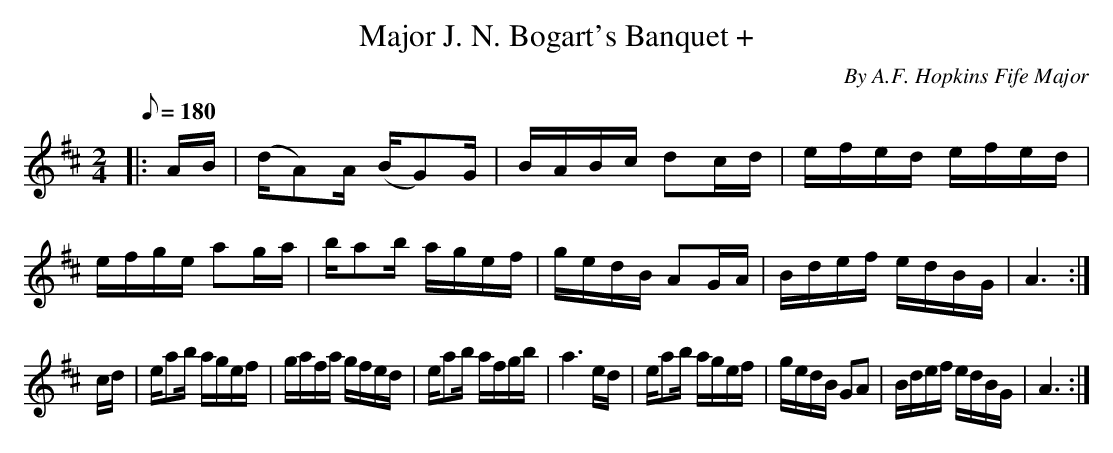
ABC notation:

X:1
T:Major J. N. Bogart's Banquet +
C:By A.F. Hopkins Fife Major
M:2/4
L:1/16
Q:1/8=180
K:D
|: AB|(dA2)A (BG2)G|BABc d2cd|efed efed|efge a2ga|ba2b agef|gedB A2GA|Bdef edBG|A6 :|
cd|ea2b agef|gafa gfed|ea2b afgb|a6 ed|ea2b agef|gedB G2A2|Bdef edBG|A6 :|
